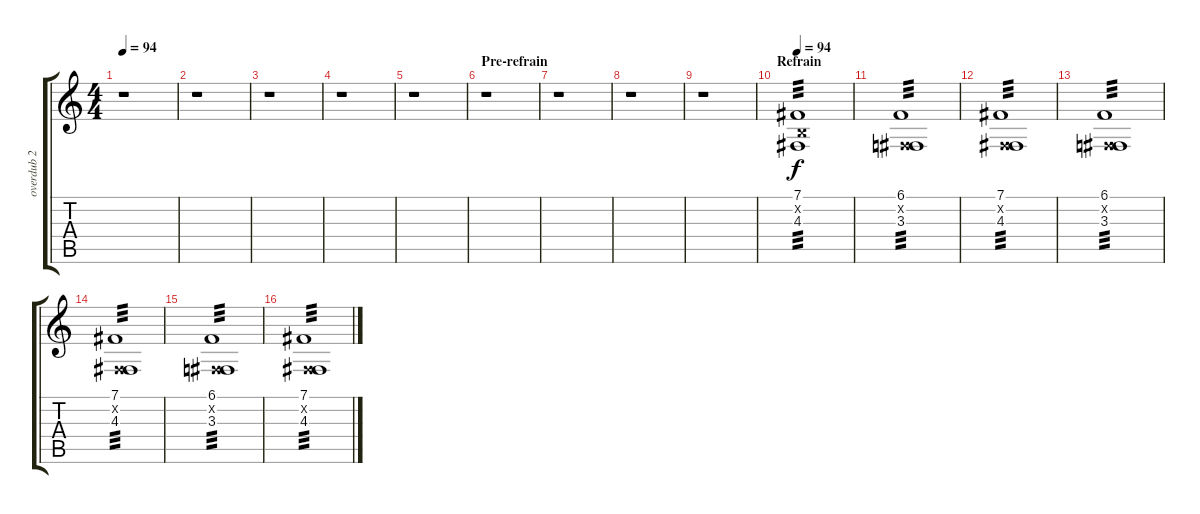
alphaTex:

\track ("overdub 2" "overdub 2") {instrument pad2warm}
\staff {score tabs}
\tuning (B3 Gb3 D3 A2 E2 B1) {hide}
\ts (4 4)
\tempo 94
\clef g2
\ks c
r.1{dy f} |
\section ("" "")
r.1 |
r.1 |
r.1 |
r.1 |
\section ("" "Pre-refrain")
r.1 |
r.1 |
r.1 |
r.1 |
\section ("" "Refrain")
\tempo 94
(7.1 5.2{x} 4.3).1{tp 3 volume 12 balance 8 instrument distortionguitar} |
(6.1 0.2{x} 3.3).1{tp 3} |
(7.1 0.2{x} 4.3).1{tp 3} |
(6.1 0.2{x} 3.3).1{tp 3} |
(7.1 0.2{x} 4.3).1{tp 3} |
(6.1 0.2{x} 3.3).1{tp 3} |
(7.1 0.2{x} 4.3).1{tp 3}
